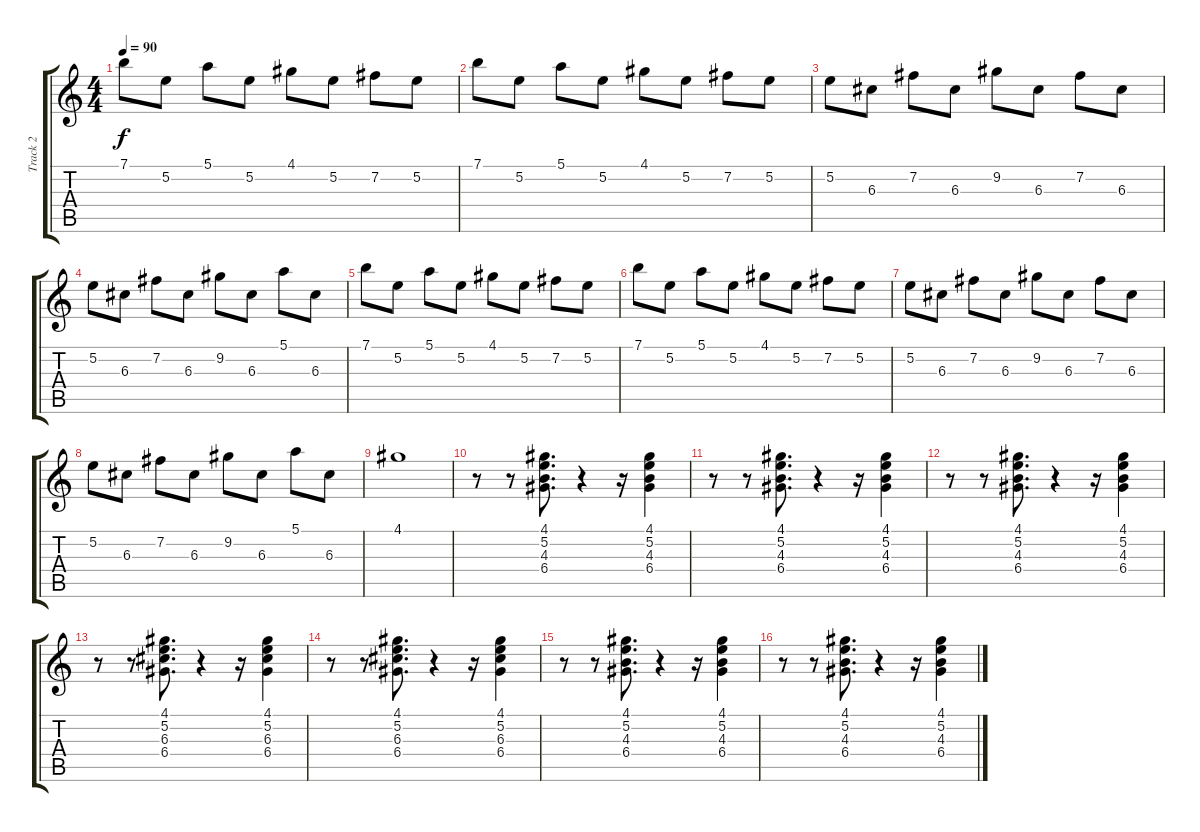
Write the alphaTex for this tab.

\track ("Track 2" "Track 2") {instrument overdrivenguitar}
\staff {score tabs}
\tuning (E4 B3 G3 D3 A2 E2) {hide}
\ts (4 4)
\tempo 90
\clef g2
\ks c
7.1.8{dy f} 5.2.8 5.1.8 5.2.8 4.1.8 5.2.8 7.2.8 5.2.8 |
7.1.8 5.2.8 5.1.8 5.2.8 4.1.8 5.2.8 7.2.8 5.2.8 |
5.2.8 6.3.8 7.2.8 6.3.8 9.2.8 6.3.8 7.2.8 6.3.8 |
5.2.8 6.3.8 7.2.8 6.3.8 9.2.8 6.3.8 5.1.8 6.3.8 |
7.1.8 5.2.8 5.1.8 5.2.8 4.1.8 5.2.8 7.2.8 5.2.8 |
7.1.8 5.2.8 5.1.8 5.2.8 4.1.8 5.2.8 7.2.8 5.2.8 |
5.2.8 6.3.8 7.2.8 6.3.8 9.2.8 6.3.8 7.2.8 6.3.8 |
5.2.8 6.3.8 7.2.8 6.3.8 9.2.8 6.3.8 5.1.8 6.3.8 |
4.1.1 |
r.8 r.8 (4.1 5.2 4.3 6.4).8{d} r.4 r.16 (4.1 5.2 4.3 6.4).4 |
r.8 r.8 (4.1 5.2 4.3 6.4).8{d} r.4 r.16 (4.1 5.2 4.3 6.4).4 |
r.8 r.8 (4.1 5.2 4.3 6.4).8{d} r.4 r.16 (4.1 5.2 4.3 6.4).4 |
r.8 r.8 (4.1 5.2 6.3 6.4).8{d} r.4 r.16 (4.1 5.2 6.3 6.4).4 |
r.8 r.8 (4.1 5.2 6.3 6.4).8{d} r.4 r.16 (4.1 5.2 6.3 6.4).4 |
r.8 r.8 (4.1 5.2 4.3 6.4).8{d} r.4 r.16 (4.1 5.2 4.3 6.4).4 |
r.8 r.8 (4.1 5.2 4.3 6.4).8{d} r.4 r.16 (4.1 5.2 4.3 6.4).4
